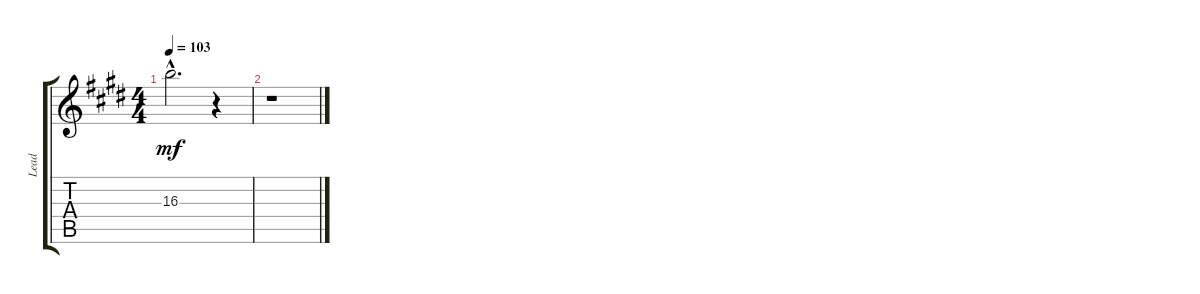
\track ("Lead" "Lead") {instrument electricguitarmuted}
\staff {score tabs}
\tuning (E4 B3 G3 D3 A2 E2) {hide}
\ts (4 4)
\tempo 103
\clef g2
\ks e
16.3{hac}.2{d dy mf} r.4 |
r.1
